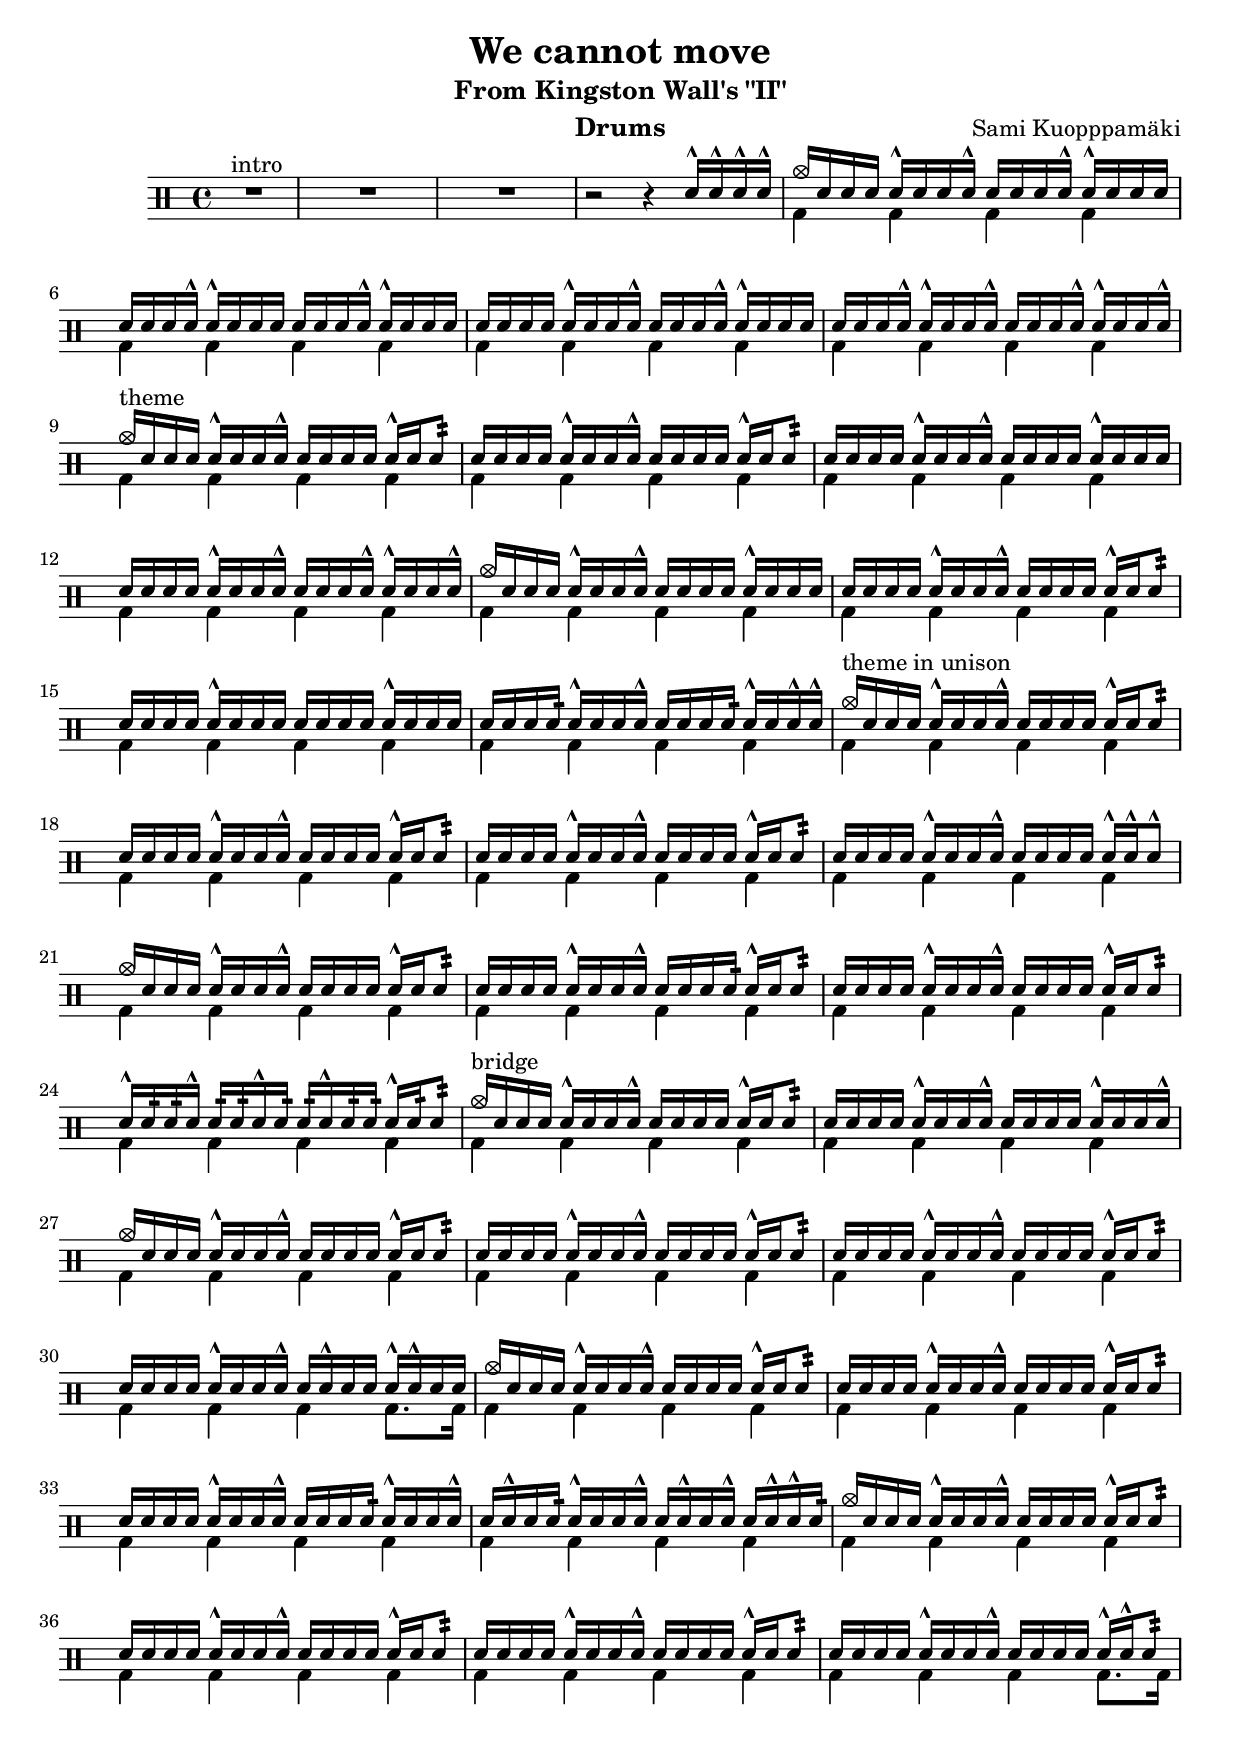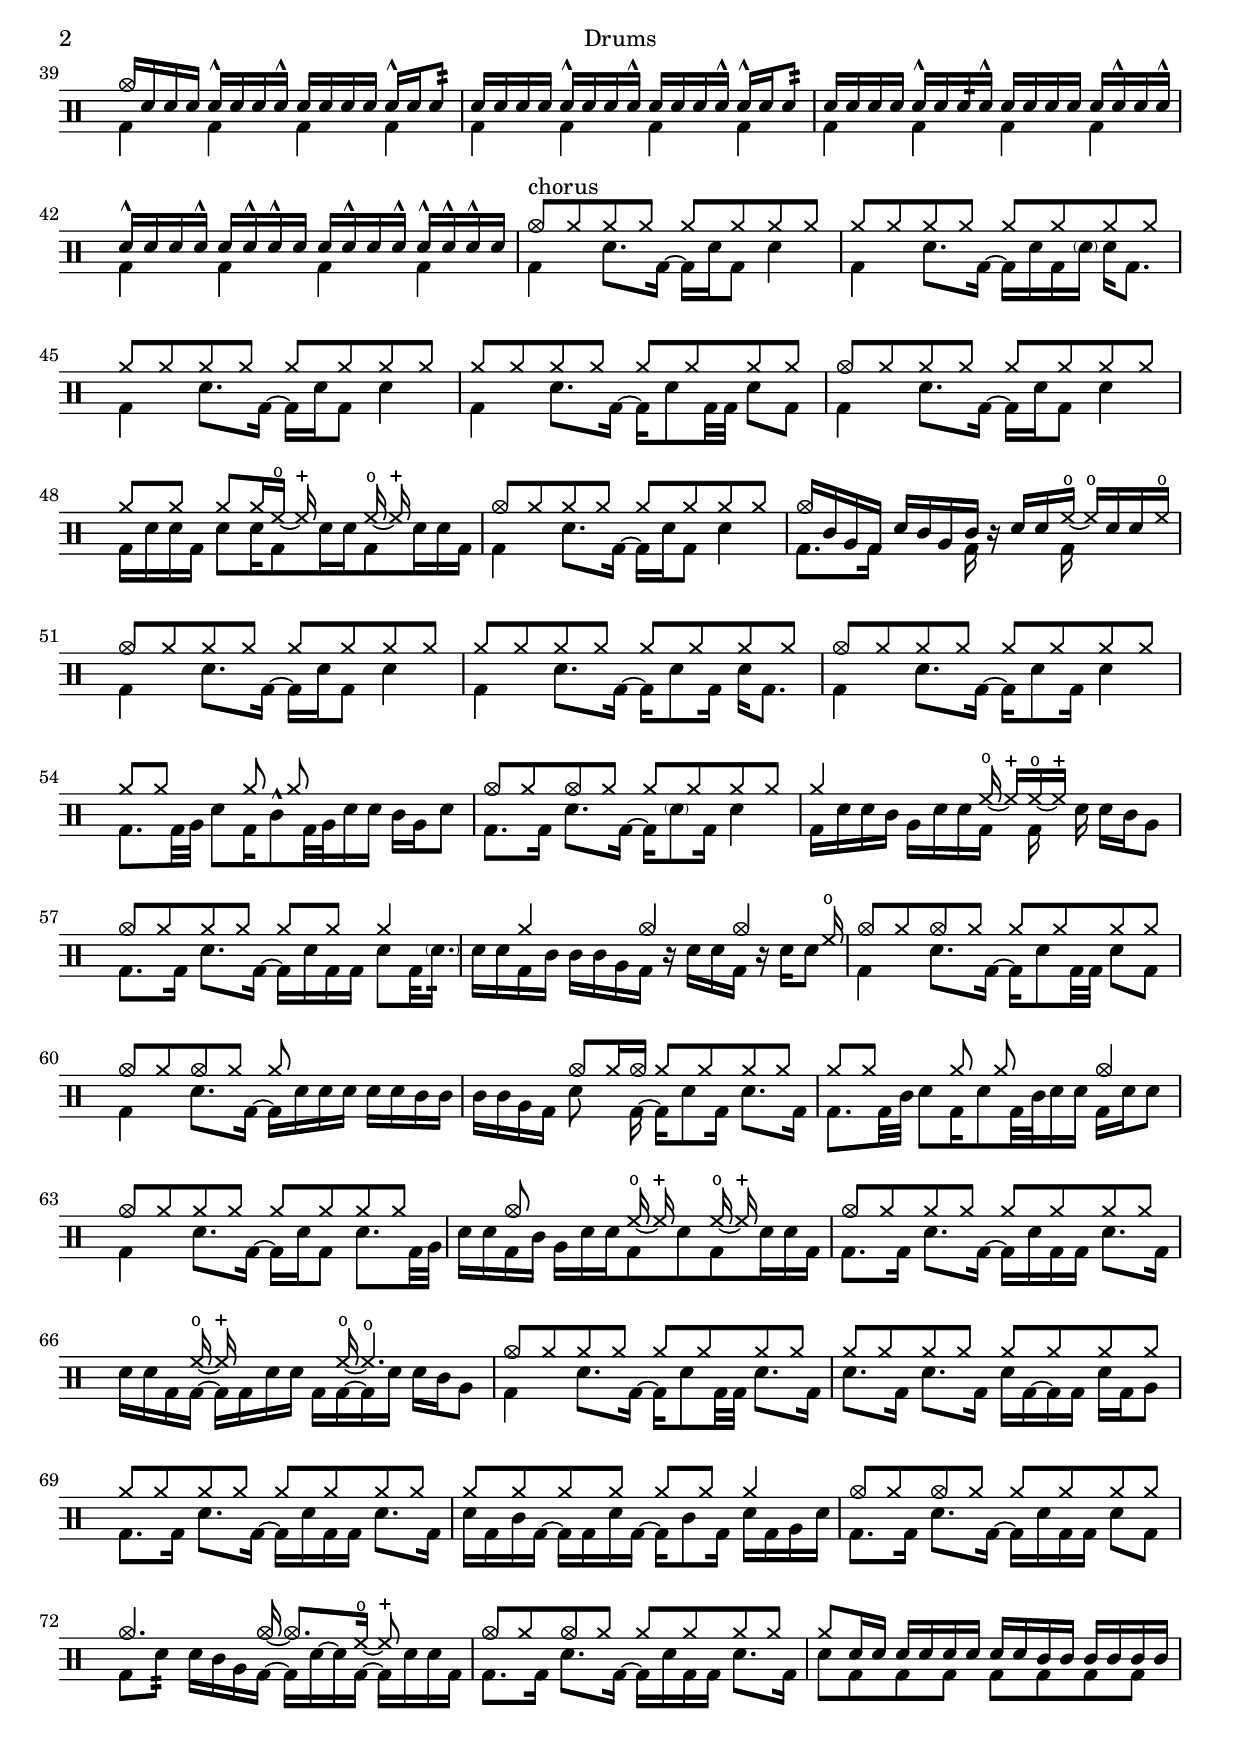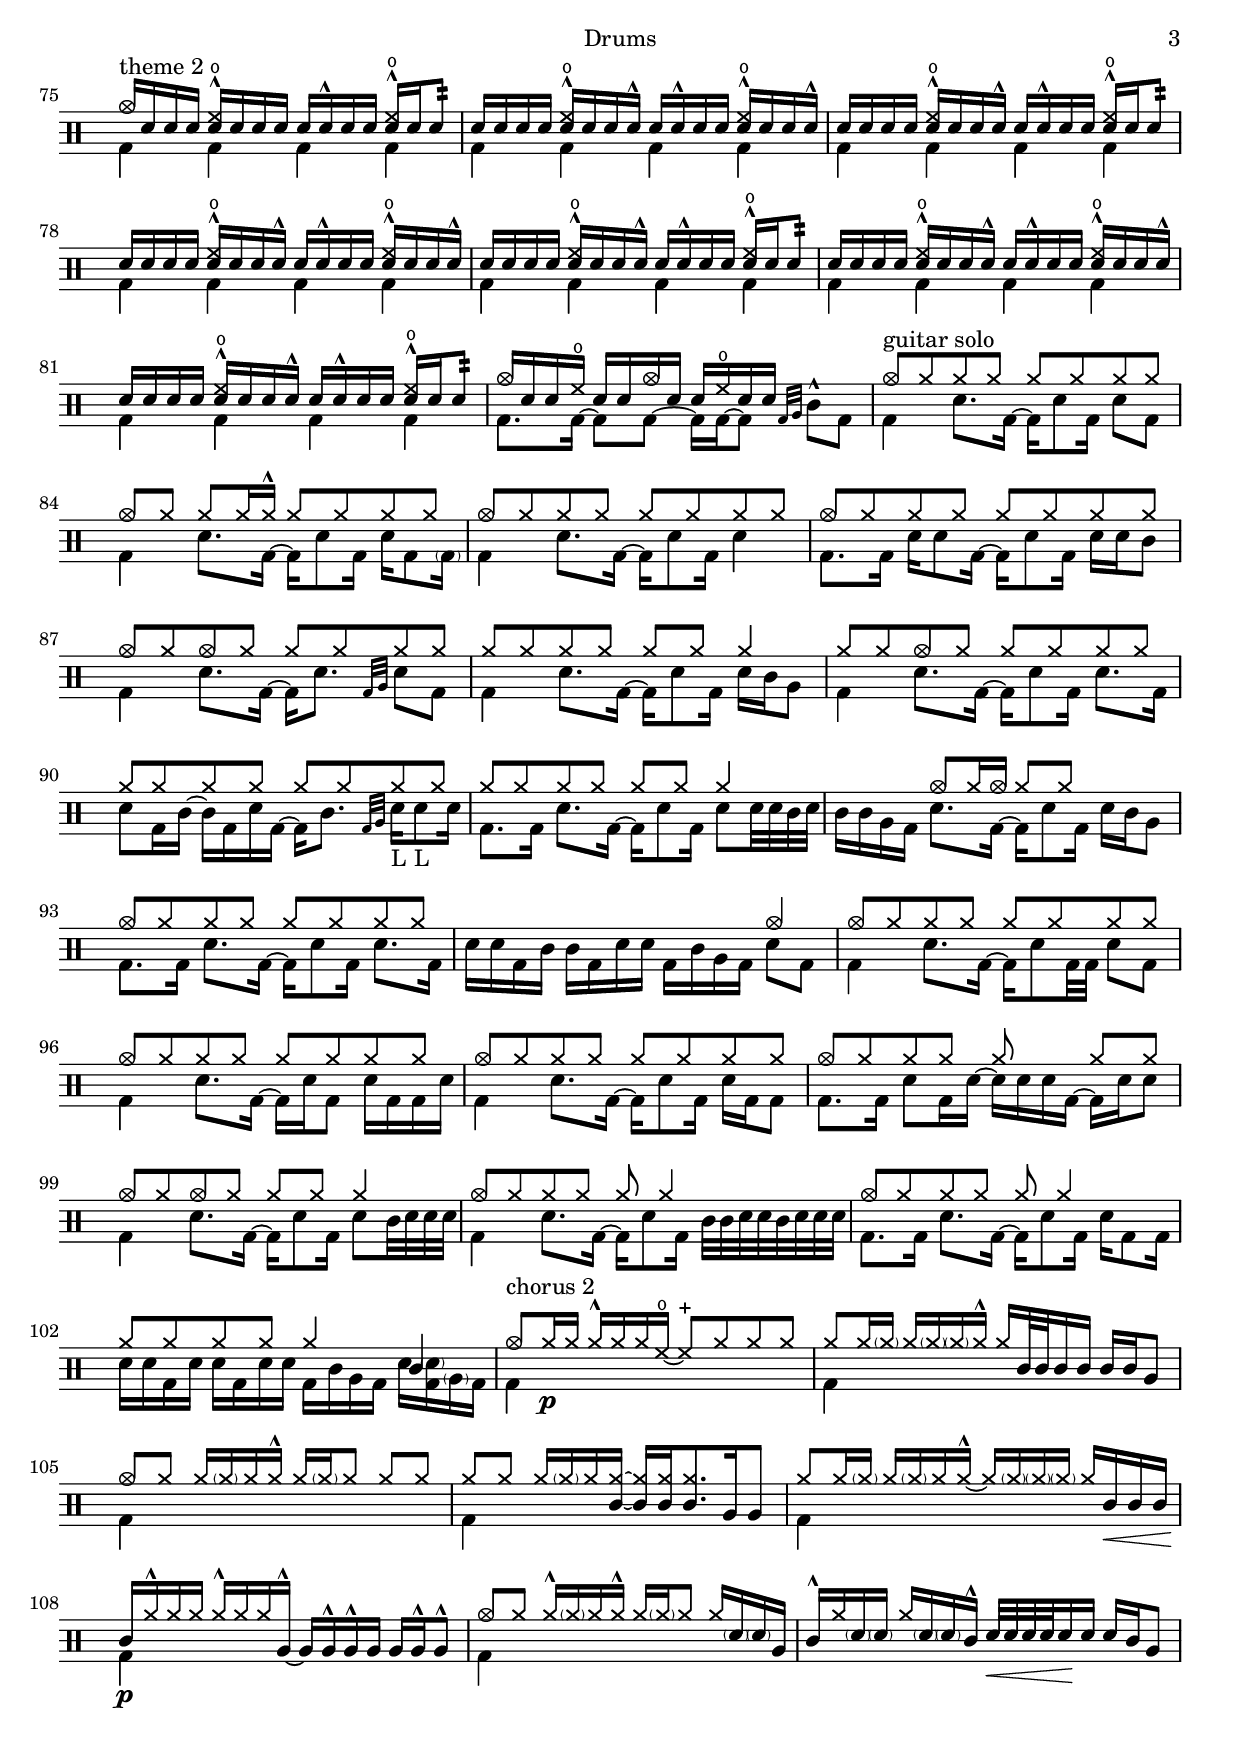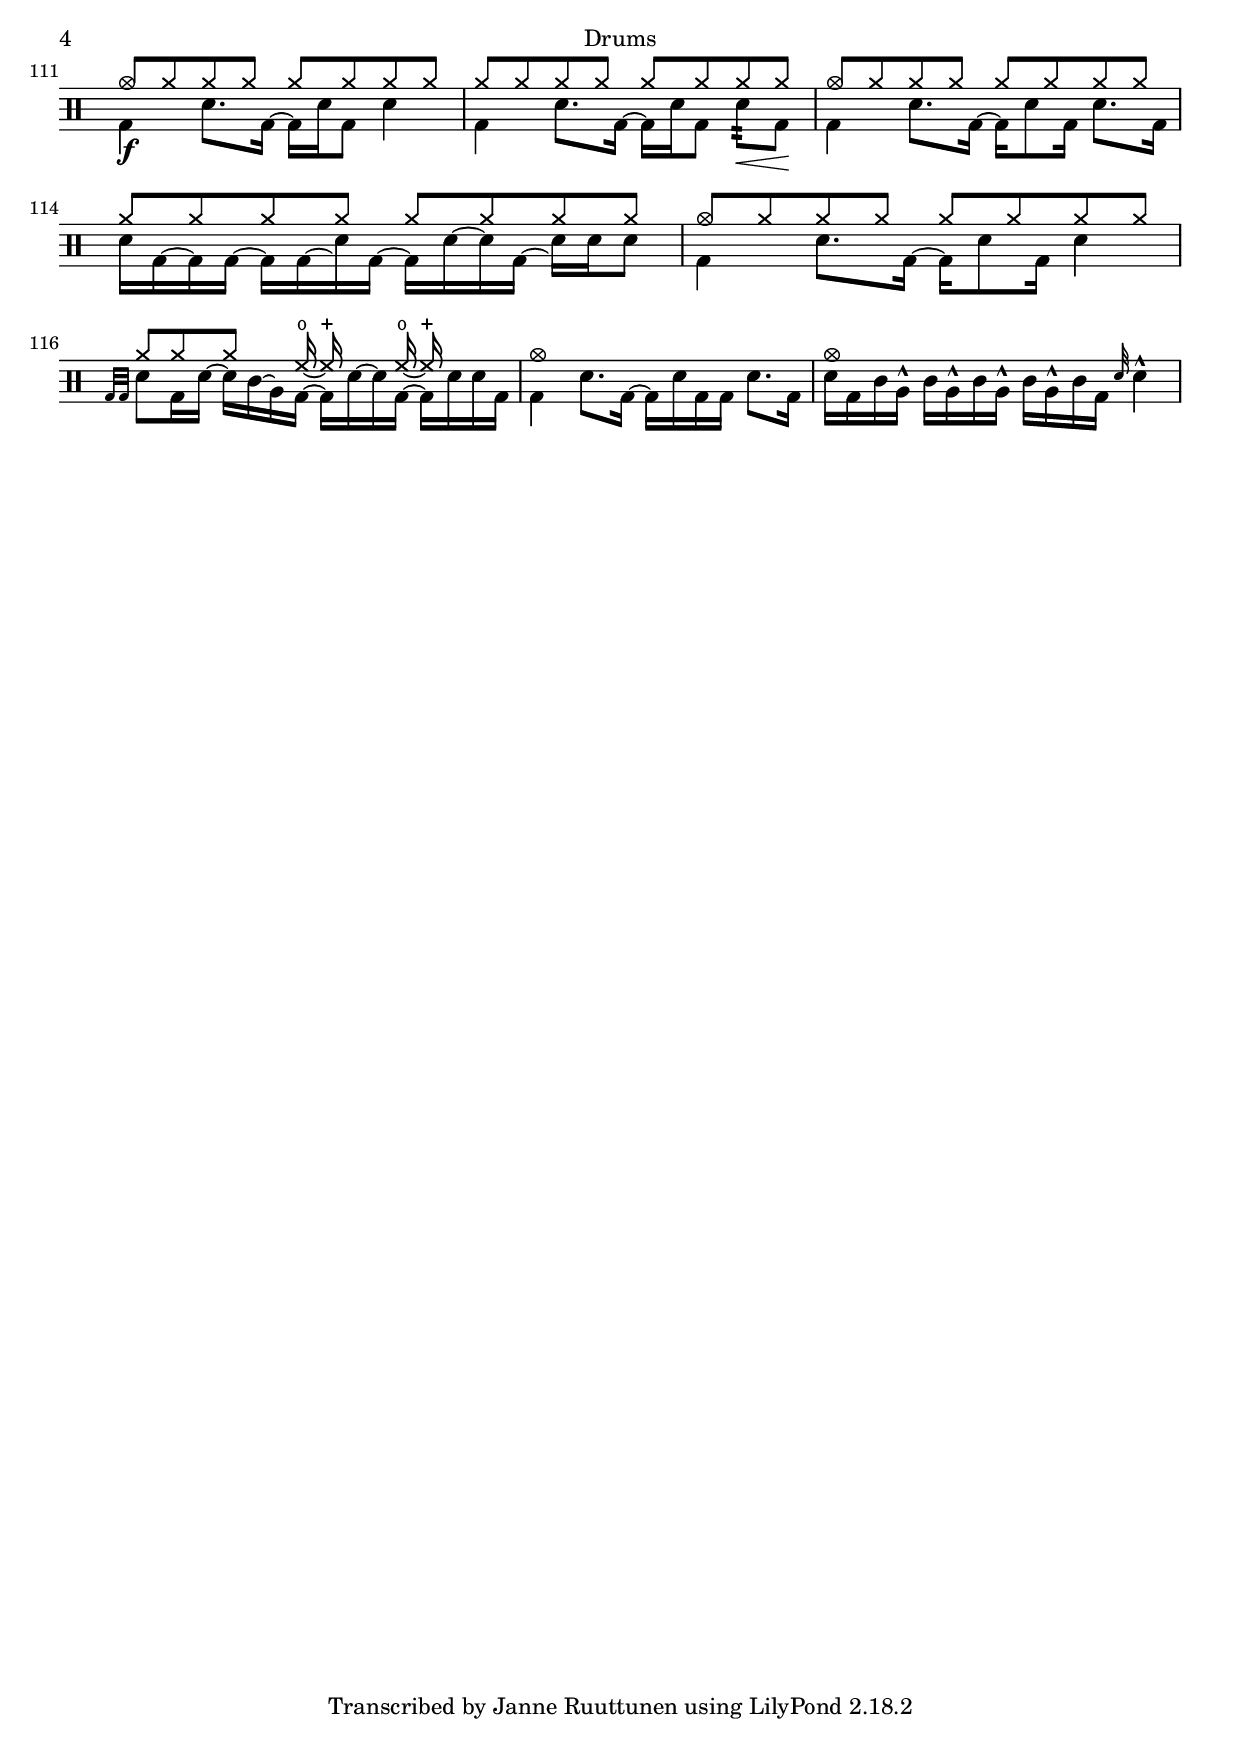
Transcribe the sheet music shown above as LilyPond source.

\version "2.18.2"
\pointAndClickOff

\header {
  title = "We cannot move"
  subtitle = "From Kingston Wall's \"II\""
  composer = "Sami Kuopppamäki"
  instrument = "Drums"
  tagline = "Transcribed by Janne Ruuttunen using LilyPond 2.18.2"
}

themeHi = \drummode {
  % Alkuvinkuna ja sisääntulo
  <>^\markup { intro }
  R1*3 r2 r4 sn16^^ sn16^^ sn16^^ sn16^^
  
  cymc16 sn16 sn16 sn16 sn16^^ sn16 sn16 sn16^^ sn16 sn16 sn16 sn16^^ sn16^^ sn16 sn16 sn16
  sn16 sn16 sn16 sn16^^ sn16^^ sn16 sn16 sn16 sn16 sn16 sn16 sn16^^ sn16^^ sn16 sn16 sn16
  sn16 sn16 sn16 sn16 sn16^^ sn16 sn16 sn16^^ sn16 sn16 sn16 sn16^^ sn16^^ sn16 sn16 sn16
  sn16 sn16 sn16 sn16^^ sn16^^ sn16 sn16 sn16^^ sn16 sn16 sn16 sn16^^ sn16^^ sn16 sn16 sn16^^
  
  <>^\markup { theme }
  cymc16 sn16 sn16 sn16 sn16^^ sn16 sn16 sn16^^ sn16 sn16 sn16 sn16 sn16^^ sn16 sn8:32
  sn16 sn16 sn16 sn16 sn16^^ sn16 sn16 sn16^^ sn16 sn16 sn16 sn16 sn16^^ sn16 sn8:
  sn16 sn16 sn16 sn16 sn16^^ sn16 sn16 sn16^^ sn16 sn16 sn16 sn16 sn16^^ sn16 sn16 sn16
  sn16 sn16 sn16 sn16 sn16^^ sn16 sn16 sn16^^ sn16 sn16 sn16 sn16^^ sn16^^ sn16 sn16 sn16^^
  cymc16 sn16 sn16 sn16 sn16^^ sn16 sn16 sn16^^ sn16 sn16 sn16 sn16 sn16^^ sn16 sn16 sn16
  sn16 sn16 sn16 sn16 sn16^^ sn16 sn16 sn16^^ sn16 sn16 sn16 sn16 sn16^^ sn16 sn8:
  sn16 sn16 sn16 sn16 sn16^^ sn16 sn16 sn16 sn16 sn16 sn16 sn16 sn16^^ sn16 sn16 sn16
  sn16 sn16 sn16 sn16: sn16^^ sn16 sn16 sn16^^ sn16 sn16 sn16 sn16: sn16^^ sn16 sn16^^ sn16^^

  <>^\markup { theme in unison }
  cymc16 sn16 sn16 sn16 sn16^^ sn16 sn16 sn16^^ sn16 sn16 sn16 sn16 sn16^^ sn16 sn8:
  sn16 sn16 sn16 sn16 sn16^^ sn16 sn16 sn16^^ sn16 sn16 sn16 sn16 sn16^^ sn16 sn8:
  sn16 sn16 sn16 sn16 sn16^^ sn16 sn16 sn16^^ sn16 sn16 sn16 sn16 sn16^^ sn16 sn8:
  sn16 sn16 sn16 sn16 sn16^^ sn16 sn16 sn16^^ sn16 sn16 sn16 sn16 sn16^^ sn16^^ sn8^^
  cymc16 sn16 sn16 sn16 sn16^^ sn16 sn16 sn16^^ sn16 sn16 sn16 sn16 sn16^^ sn16 sn8:
  sn16 sn16 sn16 sn16 sn16^^ sn16 sn16 sn16^^ sn16 sn16 sn16 sn16: sn16^^ sn16 sn8:
  sn16 sn16 sn16 sn16 sn16^^ sn16 sn16 sn16^^ sn16 sn16 sn16 sn16 sn16^^ sn16 sn8:
  sn16^^ sn16: sn16: sn16^^ sn16: sn16: sn16^^ sn16: sn16: sn16^^ sn16: sn16: sn16^^ sn16: sn8:
  
  <>^\markup { bridge }
  cymc16 sn16 sn16 sn16 sn16^^ sn16 sn16 sn16^^ sn16 sn16 sn16 sn16 sn16^^ sn16 sn8:
  sn16 sn16 sn16 sn16 sn16^^ sn16 sn16 sn16^^ sn16 sn16 sn16 sn16 sn16^^ sn16 sn16 sn16^^
  cymc16 sn16 sn16 sn16 sn16^^ sn16 sn16 sn16^^ sn16 sn16 sn16 sn16 sn16^^ sn16 sn8:
  sn16 sn16 sn16 sn16 sn16^^ sn16 sn16 sn16^^ sn16 sn16 sn16 sn16 sn16^^ sn16 sn8:
  sn16 sn16 sn16 sn16 sn16^^ sn16 sn16 sn16^^ sn16 sn16 sn16 sn16 sn16^^ sn16 sn8:
  sn16 sn16 sn16 sn16 sn16^^ sn16 sn16 sn16^^ sn16 sn16^^ sn16 sn16 sn16^^ sn16^^ sn16 sn16
  cymc16 sn16 sn16 sn16 sn16^^ sn16 sn16 sn16^^ sn16 sn16 sn16 sn16 sn16^^ sn16 sn8:
  sn16 sn16 sn16 sn16 sn16^^ sn16 sn16 sn16^^ sn16 sn16 sn16 sn16 sn16^^ sn16 sn8:
  sn16 sn16 sn16 sn16 sn16^^ sn16 sn16 sn16^^ sn16 sn16 sn16 sn16: sn16^^ sn16 sn16 sn16^^
  sn16 sn16^^ sn16 sn16: sn16^^ sn16 sn16 sn16^^ sn16 sn16^^ sn16 sn16^^ sn16 sn16^^ sn16^^ sn16:
  cymc16 sn16 sn16 sn16 sn16^^ sn16 sn16 sn16^^ sn16 sn16 sn16 sn16 sn16^^ sn16 sn8:
  sn16 sn16 sn16 sn16 sn16^^ sn16 sn16 sn16^^ sn16 sn16 sn16 sn16 sn16^^ sn16 sn8:
  sn16 sn16 sn16 sn16 sn16^^ sn16 sn16 sn16^^ sn16 sn16 sn16 sn16 sn16^^ sn16 sn8:
  sn16 sn16 sn16 sn16 sn16^^ sn16 sn16 sn16^^ sn16 sn16 sn16 sn16 sn16^^ sn16^^ sn8:
  cymc16 sn16 sn16 sn16 sn16^^ sn16 sn16 sn16^^ sn16 sn16 sn16 sn16 sn16^^ sn16 sn8:
  sn16 sn16 sn16 sn16 sn16^^ sn16 sn16 sn16^^ sn16 sn16 sn16 sn16^^ sn16^^ sn16 sn8:
  sn16 sn16 sn16 sn16 sn16^^ sn16 sn16: sn16^^ sn16 sn16 sn16 sn16 sn16 sn16^^ sn16 sn16^^
  sn16^^ sn16 sn16 sn16^^ sn16 sn16^^ sn16^^ sn16 sn16 sn16^^ sn16 sn16^^ sn16^^ sn16^^ sn16^^ sn16
}

themeLo = \drummode {
  % Introssa vain bd
  R1*3 s1
  \repeat unfold 25 { bd4 bd4 bd4 bd4 }
  bd4 bd4 bd4 bd8. bd16
  \repeat unfold 7 { bd4 bd4 bd4 bd4 }
  bd4 bd4 bd4 bd8. bd16
  \repeat unfold 4 { bd4 bd4 bd4 bd4 }
}


chorusHi = \drummode { % 43 
  <>^\markup { chorus }
  cymc8 cymr8 cymr8 cymr8 cymr8 cymr8 cymr8 cymr8
  cymr8 cymr8 cymr8 cymr8 cymr8 cymr8 cymr8 cymr8
  cymr8 cymr8 cymr8 cymr8 cymr8 cymr8 cymr8 cymr8
  cymr8 cymr8 cymr8 cymr8 cymr8 cymr8 cymr8 cymr8
  cymc8 cymr8 cymr8 cymr8 cymr8 cymr8 cymr8 cymr8
  cymr8 cymr8 cymr8 cymr16 hho16~hhc16 s8 hho16~hhc16 s8. 
  cymc8 cymr8 cymr8 cymr8 cymr8 cymr8 cymr8 cymr8
  cymc16 tomml16 tomfh16 bd16 sn16 tomml16 tomfh16 tomml16 r16 sn16 sn16 hho16~hho16 sn16 sn16 hho16
  % toka kierto
  cymc8 cymr8 cymr8 cymr8 cymr8 cymr8 cymr8 cymr8
  cymr8 cymr8 cymr8 cymr8 cymr8 cymr8 cymr8 cymr8
  cymc8 cymr8 cymr8 cymr8 cymr8 cymr8 cymr8 cymr8
  cymr8 cymr8 s8 cymr8 cymr8 s8 s8 s8
  cymc8 cymr8 cymca8 cymr8 cymr8 cymr8 cymr8 cymr8
  cymr4 s8. hho16~hhc16 hho16~hhc16 s4 s16
  cymc8 cymr8 cymr8 cymr8 cymr8 cymr8 cymr4
  s8 cymr4 s16 cymc4 cymc4 hho16
  % kolmas kierto
  cymc8 cymr8 cymca8 cymr8 cymr8 cymr8 cymr8 cymr8
  cymc8 cymr8 cymca8 cymr8 cymr8 s8 s8 s8
  s4 cymc8 cymr16 cymca16 cymr8 cymr8 cymr8 cymr8
  cymr8 cymr8 s8 cymr8 cymr8 s8 cymca4 
  cymc8 cymr8 cymr8 cymr8 cymr8 cymr8 cymr8 cymr8
  s8 cymc8 s8. hho16~hhc16 s8 hho16~hhc16 s8. 
  cymc8 cymr8 cymr8 cymr8 cymr8 cymr8 cymr8 cymr8
  s8. hho16~hhc16 s4 hho16~hho4.
  % neljäs kierto
  cymc8 cymr8 cymr8 cymr8 cymr8 cymr8 cymr8 cymr8
  cymr8 cymr8 cymr8 cymr8 cymr8 cymr8 cymr8 cymr8
  cymr8 cymr8 cymr8 cymr8 cymr8 cymr8 cymr8 cymr8
  cymr8 cymr8 cymr8 cymr8 cymr8 cymr8 cymr4
  cymc8 cymr8 cymca8 cymr8 cymr8 cymr8 cymr8 cymr8
  cymc4. s16 cymca16~cymca8. hho16~hhc8 s8
  cymc8 cymr8 cymca8 cymr8 cymr8 cymr8 cymr8 cymr8
  cymr8 sn16 sn16 sn16 sn16 sn16 sn16 sn16 sn16 tomml16 tomml16 tomml16 tomml16 tomml16 tomml16 
}

chorusLo = \drummode { % 43
  % chorus eka kierto
  bd4 sn8. bd16~bd16 sn16 bd8 sn4
  bd4 sn8. bd16~bd16 sn16 bd16 \parenthesize sn16 sn16 bd8.
  bd4 sn8. bd16~bd16 sn16 bd8 sn4
  bd4 sn8. bd16~bd16 sn8 bd32 bd32 sn8 bd8
  bd4 sn8. bd16~bd16 sn16 bd8 sn4
  bd16 sn16 sn16 bd16 sn8 sn16 bd8 sn16 sn16 bd8 sn16 sn16 bd16
  bd4 sn8. bd16~bd16 sn16 bd8 sn4
  bd8. bd16 s8. bd16 s8. bd16 s4
  % toka kierto
  bd4 sn8. bd16~bd16 sn16 bd8 sn4
  bd4 sn8. bd16~bd16 sn8 bd16 sn16 bd8.
  bd4 sn8. bd16~bd16 sn8 bd16 sn4
  bd8. bd32 tomfh32 sn8 bd16 tomml8^^ bd32 tomfh32 sn16 sn16 tomml16 tomfh16 sn8
  bd8. bd16 sn8. bd16~bd16 \parenthesize sn8 bd16 sn4
  bd16 sn16 sn16 tomml16 tomfh16 sn16 sn16 bd16 s16 bd16 s16 sn16 sn16 tomml16 tomfh8
  bd8. bd16 sn8. bd16~bd16 sn16 bd16 bd16 sn8 bd32 \parenthesize sn16.:32
  sn16 sn16 bd16 tomml16 tomml16 tomml16 tomfh16 bd16 r16 sn16 sn16 bd16 r16 sn16 sn8
  % kolmas kierto
  bd4 sn8. bd16~bd16 sn8 bd32 bd32 sn8 bd8
  bd4 sn8. bd16~bd16 sn16 sn16 sn16 sn16 sn16 tomml16 tomml16
  tomml16 tomml16 tomfh16 bd16 sn8 s16 bd16~bd16 sn8 bd16 sn8. bd16
  bd8. bd32 tomml32 sn8 bd16 sn8 bd32 tomml32 sn16 sn16 bd16 sn16 sn8
  bd4 sn8. bd16~bd16 sn16 bd8 sn8. bd32 tomfh32
  sn16 sn16 bd16 tomml16 tomfh16 sn16 sn16 bd8 sn8 bd8 sn16 sn16 bd16
  bd8. bd16 sn8. bd16~bd16 sn16 bd16 bd16 sn8. bd16
  sn16 sn16 bd16 bd16~bd16 bd16 sn16 sn16 bd16 bd16~bd16 sn16 sn16 tomml16 tomfh8 
  % neljäs kierto
  bd4 sn8. bd16~bd16 sn8 bd32 bd32 sn8. bd16
  sn8. bd16 sn8. bd16 sn16 bd16~bd16 bd16 sn16 bd16 tomfh8
  bd8. bd16 sn8. bd16~bd16 sn16 bd16 bd16 sn8. bd16
  sn16 bd16 tomml16 bd16~bd16 bd16 sn16 bd16~bd16 tomml8 bd16 sn16 bd16 tomfh16 sn16
  bd8. bd16 sn8. bd16~bd16 sn16 bd16 bd16 sn8 bd8
  bd8 sn8:32 sn16 tomml16 tomfh16 bd16~bd16 sn16~sn16 bd16~bd16 sn16 sn16 bd16
  bd8. bd16 sn8. bd16~bd16 sn16 bd16 bd16 sn8. bd16
  sn8 bd8 bd8 bd8 bd8 bd8 bd8 bd8
}

themeBHi = \drummode {
  <>^\markup { theme 2 }
  cymc16 sn16 sn16 sn16 <sn hho>16^^ sn16 sn16 sn16 sn16 sn16^^ sn16 sn16 <sn hho>16^^ sn16 sn8:32
  sn16 sn16 sn16 sn16 <sn hho>16^^ sn16 sn16 sn16^^ sn16 sn16^^ sn16 sn16 <sn hho>16^^ sn16 sn16 sn16^^
  sn16 sn16 sn16 sn16 <sn hho>16^^ sn16 sn16 sn16^^ sn16 sn16^^ sn16 sn16 <sn hho>16^^ sn16 sn8:32
  sn16 sn16 sn16 sn16 <sn hho>16^^ sn16 sn16 sn16^^ sn16 sn16^^ sn16 sn16 <sn hho>16^^ sn16 sn16 sn16^^
  sn16 sn16 sn16 sn16 <sn hho>16^^ sn16 sn16 sn16^^ sn16 sn16^^ sn16 sn16 <sn hho>16^^ sn16 sn8:32
  sn16 sn16 sn16 sn16 <sn hho>16^^ sn16 sn16 sn16^^ sn16 sn16^^ sn16 sn16 <sn hho>16^^ sn16 sn16 sn16^^
  sn16 sn16 sn16 sn16 <sn hho>16^^ sn16 sn16 sn16^^ sn16 sn16^^ sn16 sn16 <sn hho>16^^ sn16 sn8:32
  cymc16 sn16 sn16 hho16 sn16 sn16 cymc16 sn16 sn16 hho16 sn16 sn16 s4
}

themeBLo = \drummode {
  \repeat unfold 7 { bd4 bd4 bd4 bd4 }
  bd8. bd16~bd8 bd8~bd16 bd16~bd8 \grace {bd32 tomfh32} tomml8^^ bd8
}

soloHi = \drummode {
  <>^\markup { guitar solo }
  cymc8 cymr8 cymr8 cymr8 cymr8 cymr8 cymr8 cymr8
  cymc8 cymr8 cymr8 cymr16 cymr16^^ cymr8 cymr8 cymr8 cymr8
  cymc8 cymr8 cymr8 cymr8 cymr8 cymr8 cymr8 cymr8
  cymc8 cymr8 cymr8 cymr8 cymr8 cymr8 cymr8 cymr8
  cymc8 cymr8 cymca8 cymr8 cymr8 cymr8 cymr8 cymr8
  cymr8 cymr8 cymr8 cymr8 cymr8 cymr8 cymr4
  cymr8 cymr8 cymca8 cymr8 cymr8 cymr8 cymr8 cymr8
  cymr8 cymr8 cymr8 cymr8 cymr8 cymr8 cymr8 cymr8

  cymr8 cymr8 cymr8 cymr8 cymr8 cymr8 cymr4
  s4 cymca8 cymr16 cymc16 cymr8 cymr8 s4
  cymc8 cymr8 cymr8 cymr8 cymr8 cymr8 cymr8 cymr8
  s2 s4 cymca4
  cymc8 cymr8 cymr8 cymr8 cymr8 cymr8 cymr8 cymr8
  cymc8 cymr8 cymr8 cymr8 cymr8 cymr8 cymr8 cymr8
  cymc8 cymr8 cymr8 cymr8 cymr8 cymr8 cymr8 cymr8
  cymc8 cymr8 cymr8 cymr8 cymr8 s cymr8 cymr8

  cymc8 cymr8 cymca8 cymr8 cymr8 cymr8 cymr4
  cymc8 cymr8 cymr8 cymr8 cymr8 cymr4 s8
  cymc8 cymr8 cymr8 cymr8 cymr8 cymr4 s8
  cymr8 cymr8 cymr8 cymr8 cymr4 tomml4

}

soloLo = \drummode {
  bd4 sn8. bd16~bd16 sn8 bd16 sn8 bd8
  bd4 sn8. bd16~bd16 sn8 bd16 sn16 bd8 \parenthesize bd16
  bd4 sn8. bd16~bd16 sn8 bd16 sn4
  bd8. bd16 sn16 sn8 bd16~bd16 sn8 bd16 sn16 sn16 tomml8
  bd4 sn8. bd16~bd16 sn8. \grace {bd32 tomfh32} sn8 bd8
  bd4 sn8. bd16~bd16 sn8 bd16 sn16 tomml16 tomfh8
  bd4 sn8. bd16~bd16 sn8 bd16 sn8. bd16
  sn8 bd16 tomml16~tomml16 bd16 sn16 bd16~bd16 tomml8. \grace {bd32 tomfh32} sn16_"L" sn8_"L" sn16

  bd8. bd16 sn8. bd16~bd16 sn8 bd16 sn8 sn32 sn32 tomml32 sn32
  tomml16 tomml16 tomfh16 bd16 sn8. bd16~bd16 sn8 bd16 sn16 tomml16 tomfh8
  bd8. bd16 sn8. bd16~bd16 sn8 bd16 sn8. bd16
  sn16 sn16 bd16 tomml16 tomml16 bd16 sn16 sn16 bd16 tomml16 tomfh16 bd16 sn8 bd8
  bd4 sn8. bd16~bd16 sn8 bd32 bd32 sn8 bd8
  bd4 sn8. bd16~bd16 sn16 bd8 sn16 bd16 bd16 sn16
  bd4 sn8. bd16~bd16 sn8 bd16 sn16 bd16 bd8
  bd8. bd16 sn8 bd16 sn16~sn16 sn16 sn16 bd16~bd16 sn16 sn8

  bd4 sn8. bd16~bd16 sn8 bd16 sn8 tomml32 sn32 sn32 sn32
  bd4 sn8. bd16~bd16 sn8 bd16 tomml32 tomml32 sn32 sn32 tomml32 sn32 sn32 sn32
  bd8. bd16 sn8. bd16~bd16 sn8 bd16 sn16 bd8 bd16
  sn16 sn16 bd16 sn16 sn16 bd16 sn16 sn16 bd16 tomml16 tomfh16 bd16 sn16 <\parenthesize sn bd>16 \parenthesize tomfh16 bd16
}

chorusBHi = \drummode {
  <>^\markup { chorus 2 } % "seesteinen"
  cymc8 cymr16\p cymr16 cymr16^^ cymr16 cymr16 hho16~hhc8 cymr8 cymr8 cymr8 cymr8
  cymr16 \parenthesize cymr16 cymr16 \parenthesize cymr16 \parenthesize cymr16 cymr16^^ cymr16 tomml32 tomml32 tomml16 tomml16 tomml16 tomml16 tomfh8
  cymc8 cymr8 cymr16 \parenthesize cymr16 cymr16 cymr16^^ cymr16 \parenthesize cymr16 cymr8 cymr8 cymr8
  cymr8 cymr8 cymr16 \parenthesize cymr16 cymr16 <tomml cymr>16~<tomml cymr>16 <tomml cymr>16 <tomml cymr>8. tomfh16 tomfh8
  cymr8 cymr16 \parenthesize cymr16 cymr16 \parenthesize cymr16 cymr16 cymr16^^~cymr16 \parenthesize cymr16 \parenthesize cymr16 \parenthesize cymr16 cymr16 tomml16\< tomml16 tomml16
  tomml16\!\p cymr16^^ cymr16 cymr16 cymr16^^ cymr16 cymr16 tomfh16^^~tomfh16 tomfh16^^ tomfh16^^ tomfh16 tomfh16 tomfh16^^ tomfh8^^

  cymc8 cymr8 cymr16^^ \parenthesize cymr16 cymr16 cymr16^^ cymr16 \parenthesize cymr16 cymr8 cymr16 \parenthesize sn16 \parenthesize sn16 tomfh16
  tomml16^^ cymr16 \parenthesize sn16 \parenthesize sn16 cymr16 \parenthesize sn16 \parenthesize sn16 tomml16^^ sn32\< sn32 sn32 sn32 sn16\! sn16 sn16 tomml16 tomfh8

  cymc8\f cymr8 cymr8 cymr8 cymr8 cymr8 cymr8 cymr8
  cymr8 cymr8 cymr8 cymr8 cymr8 cymr8 cymr8 cymr8
  cymc8 cymr8 cymr8 cymr8 cymr8 cymr8 cymr8 cymr8
  cymr8 cymr8 cymr8 cymr8 cymr8 cymr8 cymr8 cymr8
  cymc8 cymr8 cymr8 cymr8 cymr8 cymr8 cymr8 cymr8
  cymr8 cymr8 cymr8 s16 hho16~hhc16 s8 hho16~hhc16 s8.
  cymc1
  cymc1
}
chorusBLo = \drummode {
  bd4 s2.
  bd4 s2.
  bd4 s2.
  bd4 s2.
  bd4 s2.
  bd4 s2.
  bd4 s2.
  s1

  bd4 sn8. bd16~bd16 sn16 bd8 sn4
  bd4 sn8. bd16~bd16 sn16 bd8 sn8:32\< bd8\!
  bd4 sn8. bd16~bd16 sn8 bd16 sn8. bd16
  sn16 bd16~bd16 bd16~bd16 bd16~sn16 bd16~bd16 sn16~sn16 bd16~sn16 sn16 sn8 
  bd4 sn8. bd16~bd16 sn8 bd16 sn4 \grace {bd32 bd32}
  sn8 bd16 sn16~sn16 tomml16~tomfh16 bd16~bd16 sn16~sn16 bd16~bd16 sn16 sn16 bd16
  bd4 sn8. bd16~bd16 sn16 bd16 bd16 sn8. bd16
  sn16 bd16 tomml16 tomfh16^^ tomml16 tomfh16^^ tomml16 tomfh16^^ tomml16 tomfh16^^ tomml16 bd16 \grace sn32 sn4^^
}

\score {
  <<
    \new DrumStaff <<
      \new DrumVoice { \stemUp \themeHi \chorusHi \themeBHi \soloHi \chorusBHi}
	  \new DrumVoice { \stemDown \themeLo \chorusLo \themeBLo \soloLo \chorusBLo}
	>>
  >>
  \layout { }
  \midi {
    \tempo 4 = 120
  }
}